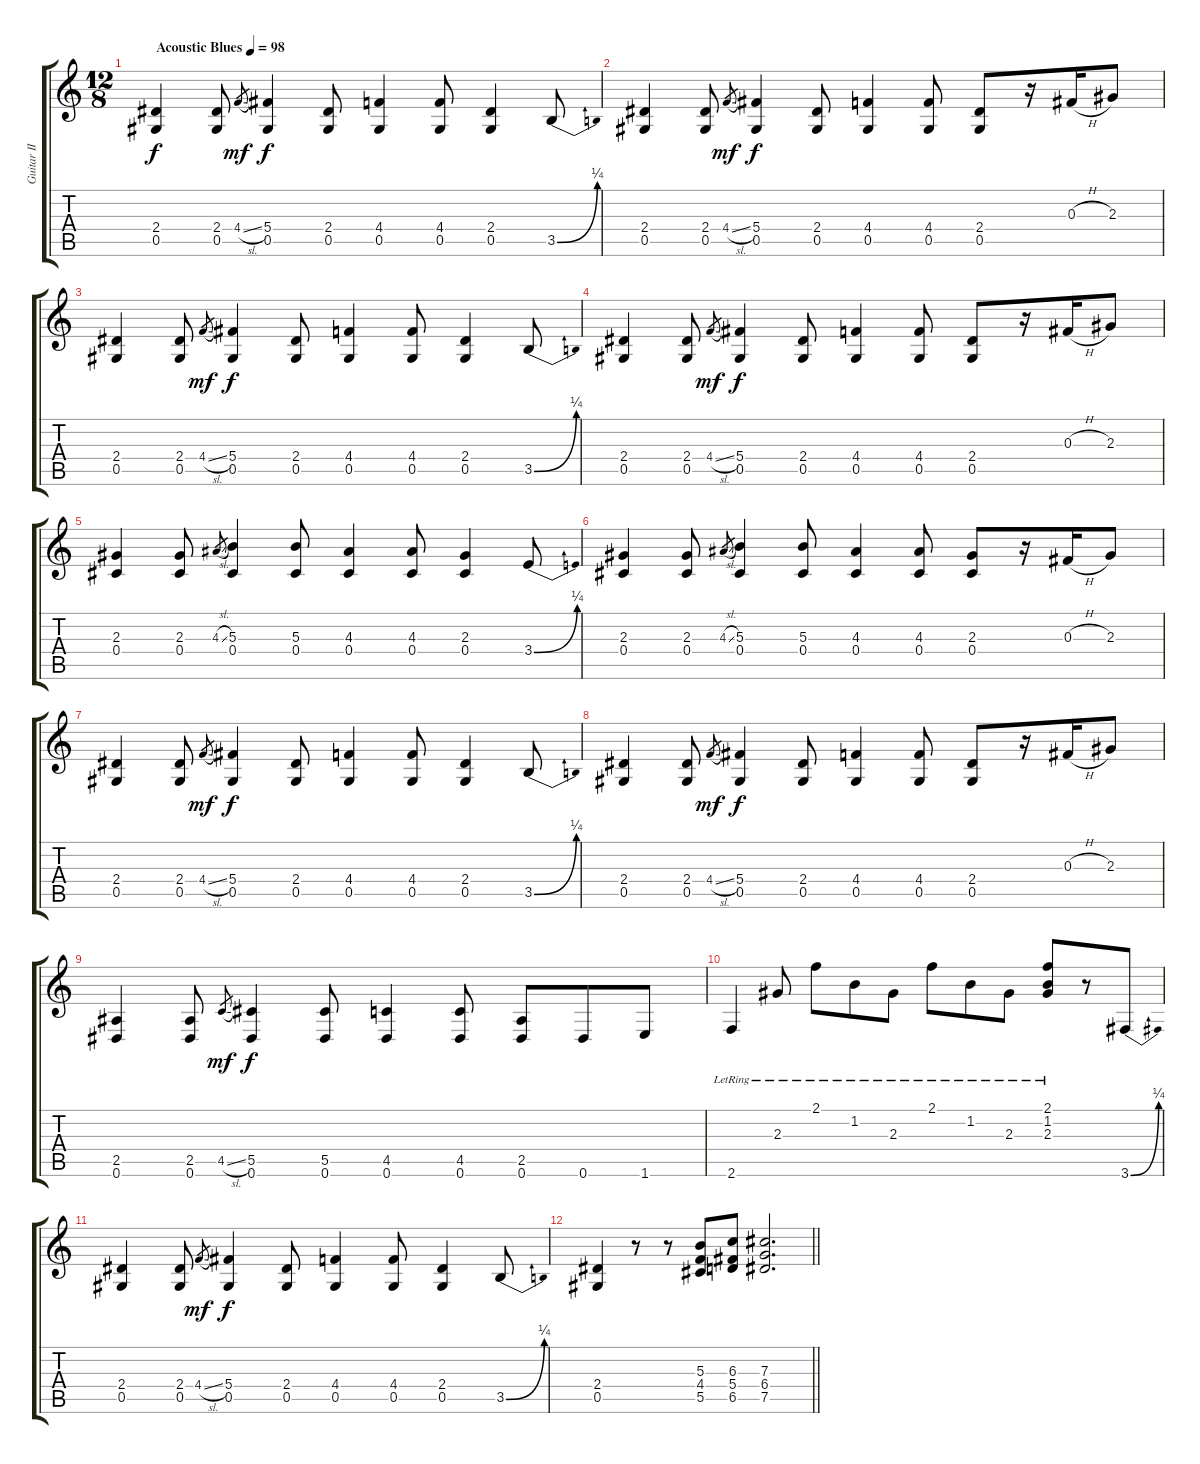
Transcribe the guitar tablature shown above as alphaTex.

\track ("Guitar II" "Guitar II") {instrument acousticguitarnylon}
\staff {score tabs}
\tuning (Eb4 Bb3 Gb3 Db3 Ab2 Eb2) {hide}
\ts (12 8)
\tempo (98 "Acoustic Blues")
\clef g2
\ks c
(2.4 0.5).4{dy f instrument acousticguitarnylon} (2.4 0.5).8 4.4{sl}.8{gr dy mf} (5.4 0.5).4{dy f} (2.4 0.5).8 (4.4 0.5).4 (4.4 0.5).8 (2.4 0.5).4 3.5{be (bend 0 0 60 1)}.8 |
(2.4 0.5).4 (2.4 0.5).8 4.4{sl}.8{gr dy mf} (5.4 0.5).4{dy f} (2.4 0.5).8 (4.4 0.5).4 (4.4 0.5).8 (2.4 0.5).8 r.16 0.3{h}.16 2.3.8 |
(2.4 0.5).4 (2.4 0.5).8 4.4{sl}.8{gr dy mf} (5.4 0.5).4{dy f} (2.4 0.5).8 (4.4 0.5).4 (4.4 0.5).8 (2.4 0.5).4 3.5{be (bend 0 0 60 1)}.8 |
(2.4 0.5).4 (2.4 0.5).8 4.4{sl}.8{gr dy mf} (5.4 0.5).4{dy f} (2.4 0.5).8 (4.4 0.5).4 (4.4 0.5).8 (2.4 0.5).8 r.16 0.3{h}.16 2.3.8 |
(2.3 0.4).4 (2.3 0.4).8 4.3{sl}.8{gr} (5.3 0.4).4 (5.3 0.4).8 (4.3 0.4).4 (4.3 0.4).8 (2.3 0.4).4 3.4{be (bend 0 0 60 1)}.8 |
(2.3 0.4).4 (2.3 0.4).8 4.3{sl}.8{gr} (5.3 0.4).4 (5.3 0.4).8 (4.3 0.4).4 (4.3 0.4).8 (2.3 0.4).8 r.16 0.3{h}.16 2.3.8 |
(2.4 0.5).4 (2.4 0.5).8 4.4{sl}.8{gr dy mf} (5.4 0.5).4{dy f} (2.4 0.5).8 (4.4 0.5).4 (4.4 0.5).8 (2.4 0.5).4 3.5{be (bend 0 0 60 1)}.8 |
(2.4 0.5).4 (2.4 0.5).8 4.4{sl}.8{gr dy mf} (5.4 0.5).4{dy f} (2.4 0.5).8 (4.4 0.5).4 (4.4 0.5).8 (2.4 0.5).8 r.16 0.3{h}.16 2.3.8 |
(2.5 0.6).4 (2.5 0.6).8 4.5{sl}.8{gr dy mf} (5.5 0.6).4{dy f} (5.5 0.6).8 (4.5 0.6).4 (4.5 0.6).8 (2.5 0.6).8 0.6.8 1.6.8 |
2.6{lr}.4 2.3{lr}.8 2.1{lr}.8 1.2{lr}.8 2.3{lr}.8 2.1{lr}.8 1.2{lr}.8 2.3{lr}.8 (2.1{lr} 1.2{lr} 2.3{lr}).8 r.8 3.6{be (bend 0 0 60 1)}.8 |
(2.4 0.5).4 (2.4 0.5).8 4.4{sl}.8{gr dy mf} (5.4 0.5).4{dy f} (2.4 0.5).8 (4.4 0.5).4 (4.4 0.5).8 (2.4 0.5).4 3.5{be (bend 0 0 60 1)}.8 |
\barLineRight lightlight
(2.4 0.5).4 r.8 r.8 (5.3 4.4 5.5).8 (6.3 5.4 6.5).8 (7.3 6.4 7.5).2{d}
